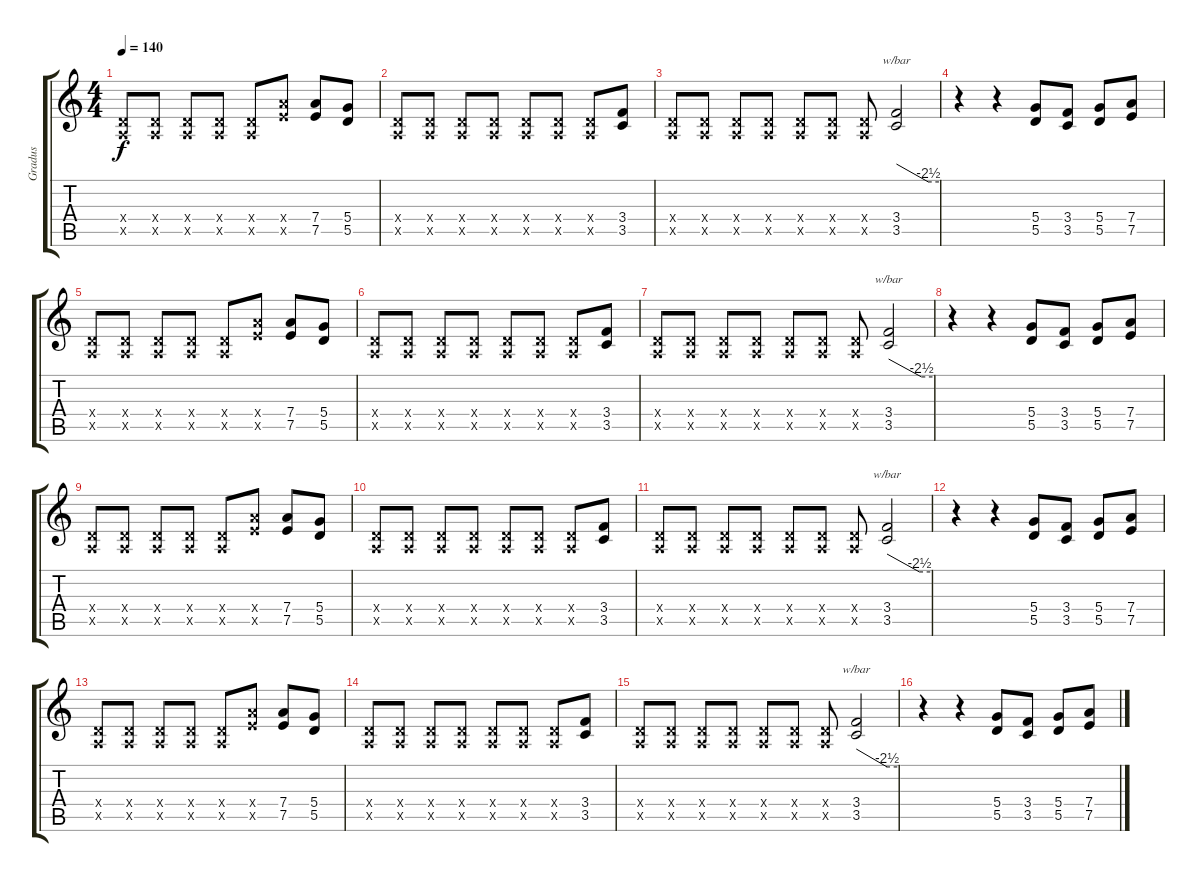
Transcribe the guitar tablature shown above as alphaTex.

\track ("Gradus" "Gradus") {instrument distortionguitar}
\staff {score tabs}
\tuning (E4 B3 G3 D3 A2 E2) {hide}
\ts (4 4)
\tempo 140
\clef g2
\ks c
(0.4{x} 0.5{x}).8{dy f} (0.4{x} 0.5{x}).8 (0.4{x} 0.5{x}).8 (0.4{x} 0.5{x}).8 (0.4{x} 0.5{x}).8 (7.4{x} 7.5{x}).8 (7.4 7.5).8 (5.4 5.5).8 |
(0.4{x} 0.5{x}).8 (0.4{x} 0.5{x}).8 (0.4{x} 0.5{x}).8 (0.4{x} 0.5{x}).8 (0.4{x} 0.5{x}).8 (0.4{x} 0.5{x}).8 (0.4{x} 0.5{x}).8 (3.4 3.5).8 |
(0.4{x} 0.5{x}).8 (0.4{x} 0.5{x}).8 (0.4{x} 0.5{x}).8 (0.4{x} 0.5{x}).8 (0.4{x} 0.5{x}).8 (0.4{x} 0.5{x}).8 (0.4{x} 0.5{x}).8 (3.4 3.5).2{tbe (custom default 0 0 45 -10 60 -10)} |
r.4 r.4 (5.4 5.5).8 (3.4 3.5).8 (5.4 5.5).8 (7.4 7.5).8 |
(0.4{x} 0.5{x}).8 (0.4{x} 0.5{x}).8 (0.4{x} 0.5{x}).8 (0.4{x} 0.5{x}).8 (0.4{x} 0.5{x}).8 (7.4{x} 7.5{x}).8 (7.4 7.5).8 (5.4 5.5).8 |
(0.4{x} 0.5{x}).8 (0.4{x} 0.5{x}).8 (0.4{x} 0.5{x}).8 (0.4{x} 0.5{x}).8 (0.4{x} 0.5{x}).8 (0.4{x} 0.5{x}).8 (0.4{x} 0.5{x}).8 (3.4 3.5).8 |
(0.4{x} 0.5{x}).8 (0.4{x} 0.5{x}).8 (0.4{x} 0.5{x}).8 (0.4{x} 0.5{x}).8 (0.4{x} 0.5{x}).8 (0.4{x} 0.5{x}).8 (0.4{x} 0.5{x}).8 (3.4 3.5).2{tbe (custom default 0 0 45 -10 60 -10)} |
r.4 r.4 (5.4 5.5).8 (3.4 3.5).8 (5.4 5.5).8 (7.4 7.5).8 |
(0.4{x} 0.5{x}).8 (0.4{x} 0.5{x}).8 (0.4{x} 0.5{x}).8 (0.4{x} 0.5{x}).8 (0.4{x} 0.5{x}).8 (7.4{x} 7.5{x}).8 (7.4 7.5).8 (5.4 5.5).8 |
(0.4{x} 0.5{x}).8 (0.4{x} 0.5{x}).8 (0.4{x} 0.5{x}).8 (0.4{x} 0.5{x}).8 (0.4{x} 0.5{x}).8 (0.4{x} 0.5{x}).8 (0.4{x} 0.5{x}).8 (3.4 3.5).8 |
(0.4{x} 0.5{x}).8 (0.4{x} 0.5{x}).8 (0.4{x} 0.5{x}).8 (0.4{x} 0.5{x}).8 (0.4{x} 0.5{x}).8 (0.4{x} 0.5{x}).8 (0.4{x} 0.5{x}).8 (3.4 3.5).2{tbe (custom default 0 0 45 -10 60 -10)} |
r.4 r.4 (5.4 5.5).8 (3.4 3.5).8 (5.4 5.5).8 (7.4 7.5).8 |
(0.4{x} 0.5{x}).8 (0.4{x} 0.5{x}).8 (0.4{x} 0.5{x}).8 (0.4{x} 0.5{x}).8 (0.4{x} 0.5{x}).8 (7.4{x} 7.5{x}).8 (7.4 7.5).8 (5.4 5.5).8 |
(0.4{x} 0.5{x}).8 (0.4{x} 0.5{x}).8 (0.4{x} 0.5{x}).8 (0.4{x} 0.5{x}).8 (0.4{x} 0.5{x}).8 (0.4{x} 0.5{x}).8 (0.4{x} 0.5{x}).8 (3.4 3.5).8 |
(0.4{x} 0.5{x}).8 (0.4{x} 0.5{x}).8 (0.4{x} 0.5{x}).8 (0.4{x} 0.5{x}).8 (0.4{x} 0.5{x}).8 (0.4{x} 0.5{x}).8 (0.4{x} 0.5{x}).8 (3.4 3.5).2{tbe (custom default 0 0 45 -10 60 -10)} |
r.4 r.4 (5.4 5.5).8 (3.4 3.5).8 (5.4 5.5).8 (7.4 7.5).8
